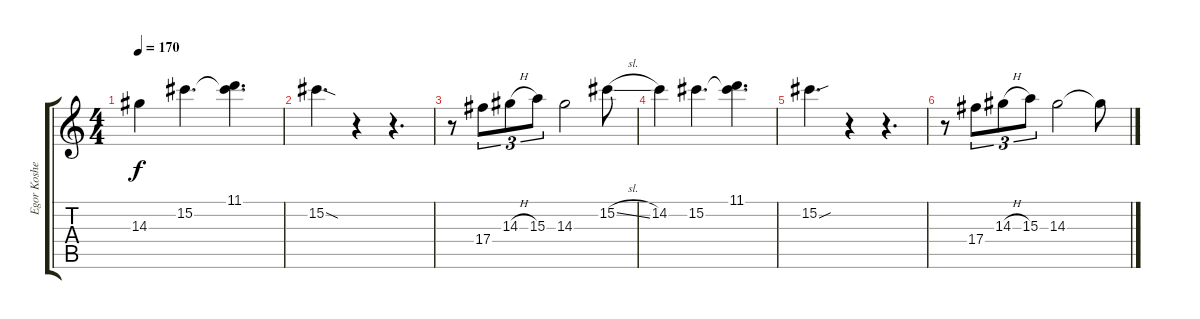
\track ("Egor Koshelev" "Egor Koshe") {instrument distortionguitar}
\staff {score tabs}
\tuning (Eb4 Bb3 Gb3 Db3 Ab2 Eb2) {hide}
\ts (4 4)
\tempo 170
\clef g2
\ks c
14.3.4{dy f} 15.2.4{d} (11.1 15.2{t}).4{d} |
15.2{sod}.4{d} r.4 r.4{d} |
r.8 17.4.8{tu (3 2)} 14.3{h}.8{tu (3 2)} 15.3.8{tu (3 2)} 14.3.2 15.2{sl}.8 |
14.2.4 15.2.4{d} (11.1 15.2{t}).4{d} |
15.2{sou}.4{d} r.4 r.4{d} |
r.8 17.4.8{tu (3 2)} 14.3{h}.8{tu (3 2)} 15.3.8{tu (3 2)} 14.3.2 14.3{t}.8
